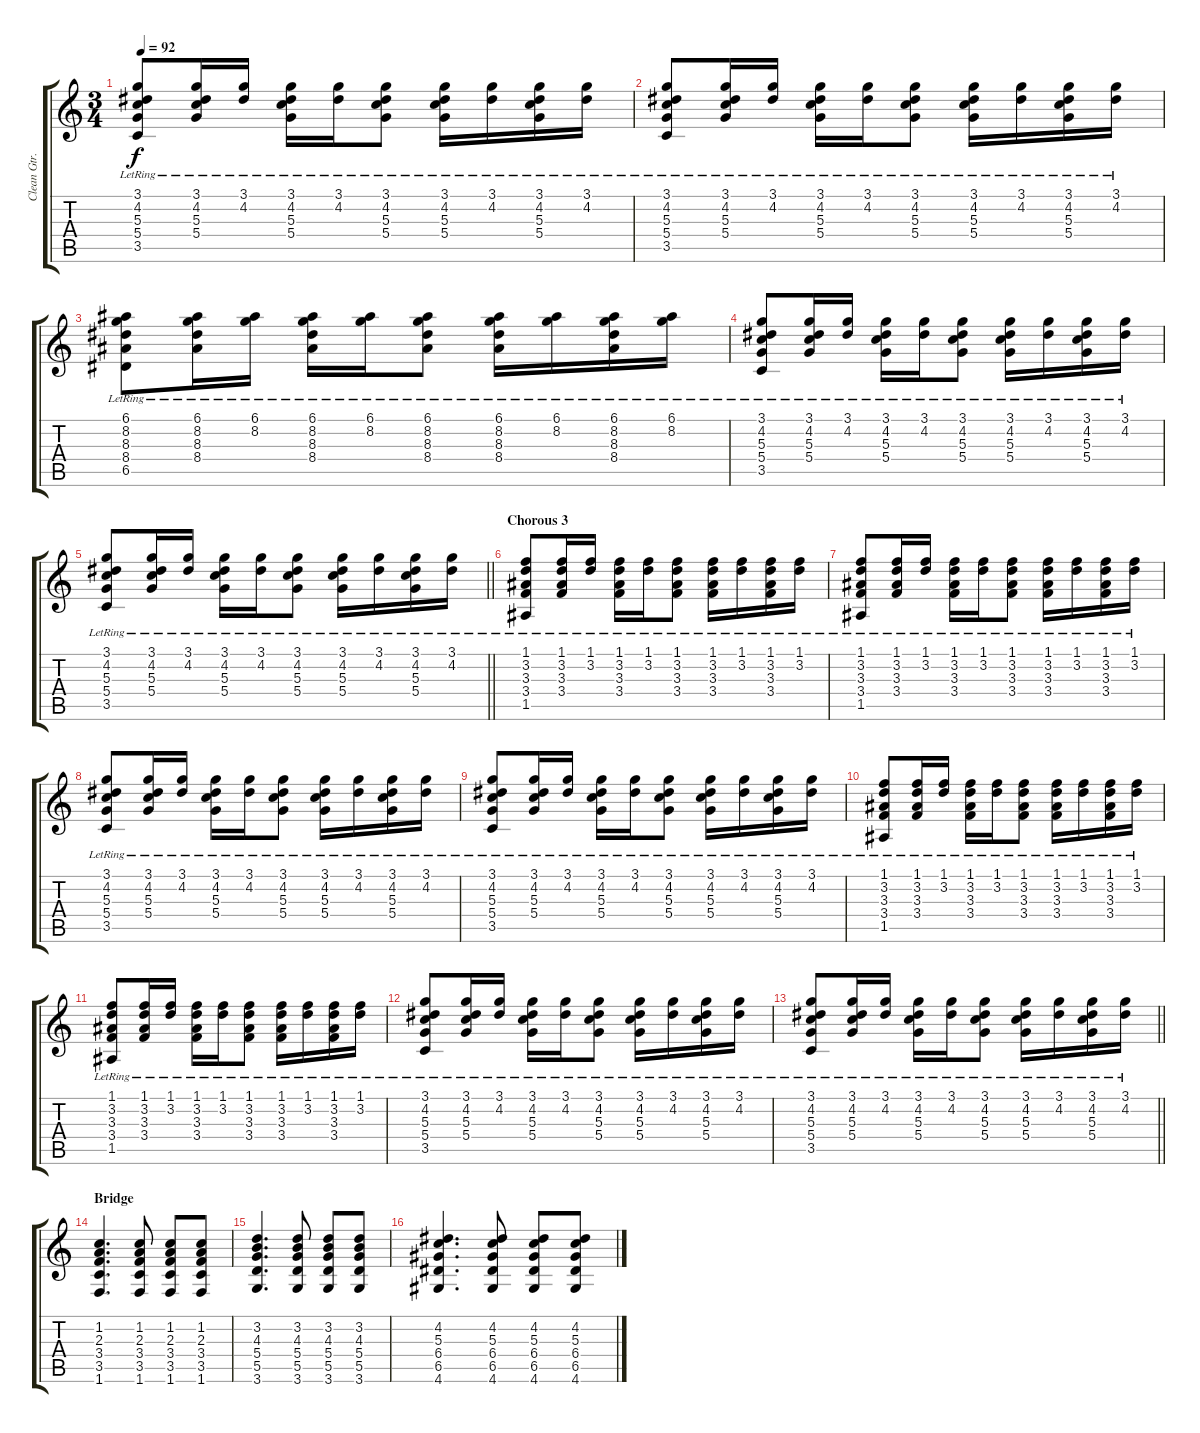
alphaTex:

\track ("Clean Gtr. 1" "Clean Gtr.") {instrument electricguitarjazz}
\staff {score tabs}
\tuning (E4 B3 G3 D3 A2 E2) {hide}
\ts (3 4)
\tempo 92
\clef g2
\ks c
(3.1{lr} 4.2{lr} 5.3{lr} 5.4{lr} 3.5{lr}).8{dy f} (3.1{lr} 4.2{lr} 5.3{lr} 5.4{lr}).16 (3.1{lr} 4.2{lr}).16 (3.1{lr} 4.2{lr} 5.3{lr} 5.4{lr}).16 (3.1{lr} 4.2{lr}).16 (3.1{lr} 4.2{lr} 5.3{lr} 5.4{lr}).8 (3.1{lr} 4.2{lr} 5.3{lr} 5.4{lr}).16 (3.1{lr} 4.2{lr}).16 (3.1{lr} 4.2{lr} 5.3{lr} 5.4{lr}).16 (3.1{lr} 4.2{lr}).16 |
(3.1{lr} 4.2{lr} 5.3{lr} 5.4{lr} 3.5{lr}).8 (3.1{lr} 4.2{lr} 5.3{lr} 5.4{lr}).16 (3.1{lr} 4.2{lr}).16 (3.1{lr} 4.2{lr} 5.3{lr} 5.4{lr}).16 (3.1{lr} 4.2{lr}).16 (3.1{lr} 4.2{lr} 5.3{lr} 5.4{lr}).8 (3.1{lr} 4.2{lr} 5.3{lr} 5.4{lr}).16 (3.1{lr} 4.2{lr}).16 (3.1{lr} 4.2{lr} 5.3{lr} 5.4{lr}).16 (3.1{lr} 4.2{lr}).16 |
(6.1{lr} 8.2{lr} 8.3{lr} 8.4{lr} 6.5{lr}).8 (6.1{lr} 8.2{lr} 8.3{lr} 8.4{lr}).16 (6.1{lr} 8.2{lr}).16 (6.1{lr} 8.2{lr} 8.3{lr} 8.4).16 (6.1{lr} 8.2{lr}).16 (6.1{lr} 8.2{lr} 8.3{lr} 8.4{lr}).8 (6.1{lr} 8.2{lr} 8.3{lr} 8.4{lr}).16 (6.1{lr} 8.2{lr}).16 (6.1{lr} 8.2{lr} 8.3{lr} 8.4{lr}).16 (6.1{lr} 8.2{lr}).16 |
(3.1{lr} 4.2{lr} 5.3{lr} 5.4{lr} 3.5{lr}).8 (3.1{lr} 4.2{lr} 5.3{lr} 5.4{lr}).16 (3.1{lr} 4.2{lr}).16 (3.1{lr} 4.2{lr} 5.3{lr} 5.4{lr}).16 (3.1{lr} 4.2{lr}).16 (3.1{lr} 4.2{lr} 5.3{lr} 5.4{lr}).8 (3.1{lr} 4.2{lr} 5.3{lr} 5.4{lr}).16 (3.1{lr} 4.2{lr}).16 (3.1{lr} 4.2{lr} 5.3{lr} 5.4{lr}).16 (3.1{lr} 4.2{lr}).16 |
\barLineRight lightlight
(3.1{lr} 4.2{lr} 5.3{lr} 5.4{lr} 3.5{lr}).8 (3.1{lr} 4.2{lr} 5.3{lr} 5.4{lr}).16 (3.1{lr} 4.2{lr}).16 (3.1{lr} 4.2{lr} 5.3{lr} 5.4{lr}).16 (3.1{lr} 4.2{lr}).16 (3.1{lr} 4.2{lr} 5.3{lr} 5.4{lr}).8 (3.1{lr} 4.2{lr} 5.3{lr} 5.4{lr}).16 (3.1{lr} 4.2{lr}).16 (3.1{lr} 4.2{lr} 5.3{lr} 5.4{lr}).16 (3.1{lr} 4.2{lr}).16 |
\section ("" "Chorous 3")
(1.1{lr} 3.2{lr} 3.3{lr} 3.4{lr} 1.5{lr}).8 (1.1{lr} 3.2{lr} 3.3{lr} 3.4{lr}).16 (1.1{lr} 3.2{lr}).16 (1.1{lr} 3.2{lr} 3.3{lr} 3.4{lr}).16 (1.1{lr} 3.2{lr}).16 (1.1{lr} 3.2{lr} 3.3{lr} 3.4{lr}).8 (1.1{lr} 3.2{lr} 3.3{lr} 3.4{lr}).16 (1.1{lr} 3.2{lr}).16 (1.1{lr} 3.2{lr} 3.3{lr} 3.4{lr}).16 (1.1{lr} 3.2{lr}).16 |
(1.1{lr} 3.2{lr} 3.3{lr} 3.4{lr} 1.5{lr}).8 (1.1{lr} 3.2{lr} 3.3{lr} 3.4{lr}).16 (1.1{lr} 3.2{lr}).16 (1.1{lr} 3.2{lr} 3.3{lr} 3.4{lr}).16 (1.1{lr} 3.2{lr}).16 (1.1{lr} 3.2{lr} 3.3{lr} 3.4{lr}).8 (1.1{lr} 3.2{lr} 3.3{lr} 3.4{lr}).16 (1.1{lr} 3.2{lr}).16 (1.1{lr} 3.2{lr} 3.3{lr} 3.4{lr}).16 (1.1{lr} 3.2{lr}).16 |
(3.1{lr} 4.2{lr} 5.3{lr} 5.4{lr} 3.5{lr}).8 (3.1{lr} 4.2{lr} 5.3{lr} 5.4{lr}).16 (3.1{lr} 4.2{lr}).16 (3.1{lr} 4.2{lr} 5.3{lr} 5.4{lr}).16 (3.1{lr} 4.2{lr}).16 (3.1{lr} 4.2{lr} 5.3{lr} 5.4{lr}).8 (3.1{lr} 4.2{lr} 5.3{lr} 5.4{lr}).16 (3.1{lr} 4.2{lr}).16 (3.1{lr} 4.2{lr} 5.3{lr} 5.4{lr}).16 (3.1{lr} 4.2{lr}).16 |
(3.1{lr} 4.2{lr} 5.3{lr} 5.4{lr} 3.5{lr}).8 (3.1{lr} 4.2{lr} 5.3{lr} 5.4{lr}).16 (3.1{lr} 4.2{lr}).16 (3.1{lr} 4.2{lr} 5.3{lr} 5.4{lr}).16 (3.1{lr} 4.2{lr}).16 (3.1{lr} 4.2{lr} 5.3{lr} 5.4{lr}).8 (3.1{lr} 4.2{lr} 5.3{lr} 5.4{lr}).16 (3.1{lr} 4.2{lr}).16 (3.1{lr} 4.2{lr} 5.3{lr} 5.4{lr}).16 (3.1{lr} 4.2{lr}).16 |
(1.1{lr} 3.2{lr} 3.3{lr} 3.4{lr} 1.5{lr}).8 (1.1{lr} 3.2{lr} 3.3{lr} 3.4{lr}).16 (1.1{lr} 3.2{lr}).16 (1.1{lr} 3.2{lr} 3.3{lr} 3.4{lr}).16 (1.1{lr} 3.2{lr}).16 (1.1{lr} 3.2{lr} 3.3{lr} 3.4{lr}).8 (1.1{lr} 3.2{lr} 3.3{lr} 3.4{lr}).16 (1.1{lr} 3.2{lr}).16 (1.1{lr} 3.2{lr} 3.3{lr} 3.4{lr}).16 (1.1{lr} 3.2{lr}).16 |
(1.1{lr} 3.2{lr} 3.3{lr} 3.4{lr} 1.5{lr}).8 (1.1{lr} 3.2{lr} 3.3{lr} 3.4{lr}).16 (1.1{lr} 3.2{lr}).16 (1.1{lr} 3.2{lr} 3.3{lr} 3.4{lr}).16 (1.1{lr} 3.2{lr}).16 (1.1{lr} 3.2{lr} 3.3{lr} 3.4{lr}).8 (1.1{lr} 3.2{lr} 3.3{lr} 3.4{lr}).16 (1.1{lr} 3.2{lr}).16 (1.1{lr} 3.2{lr} 3.3{lr} 3.4{lr}).16 (1.1{lr} 3.2{lr}).16 |
(3.1{lr} 4.2{lr} 5.3{lr} 5.4{lr} 3.5{lr}).8 (3.1{lr} 4.2{lr} 5.3{lr} 5.4{lr}).16 (3.1{lr} 4.2{lr}).16 (3.1{lr} 4.2{lr} 5.3{lr} 5.4{lr}).16 (3.1{lr} 4.2{lr}).16 (3.1{lr} 4.2{lr} 5.3{lr} 5.4{lr}).8 (3.1{lr} 4.2{lr} 5.3{lr} 5.4{lr}).16 (3.1{lr} 4.2{lr}).16 (3.1{lr} 4.2{lr} 5.3{lr} 5.4{lr}).16 (3.1{lr} 4.2{lr}).16 |
\barLineRight lightlight
(3.1{lr} 4.2{lr} 5.3{lr} 5.4{lr} 3.5{lr}).8 (3.1{lr} 4.2{lr} 5.3{lr} 5.4{lr}).16 (3.1{lr} 4.2{lr}).16 (3.1{lr} 4.2{lr} 5.3{lr} 5.4{lr}).16 (3.1{lr} 4.2{lr}).16 (3.1{lr} 4.2{lr} 5.3{lr} 5.4{lr}).8 (3.1{lr} 4.2{lr} 5.3{lr} 5.4{lr}).16 (3.1{lr} 4.2{lr}).16 (3.1{lr} 4.2{lr} 5.3{lr} 5.4{lr}).16 (3.1{lr} 4.2{lr}).16 |
\section ("" "Bridge")
(1.2 2.3 3.4 3.5 1.6).4{d} (1.2 2.3 3.4 3.5 1.6).8 (1.2 2.3 3.4 3.5 1.6).8 (1.2 2.3 3.4 3.5 1.6).8 |
(3.2 4.3 5.4 5.5 3.6).4{d} (3.2 4.3 5.4 5.5 3.6).8 (3.2 4.3 5.4 5.5 3.6).8 (3.2 4.3 5.4 5.5 3.6).8 |
(4.2 5.3 6.4 6.5 4.6).4{d} (4.2 5.3 6.4 6.5 4.6).8 (4.2 5.3 6.4 6.5 4.6).8 (4.2 5.3 6.4 6.5 4.6).8
